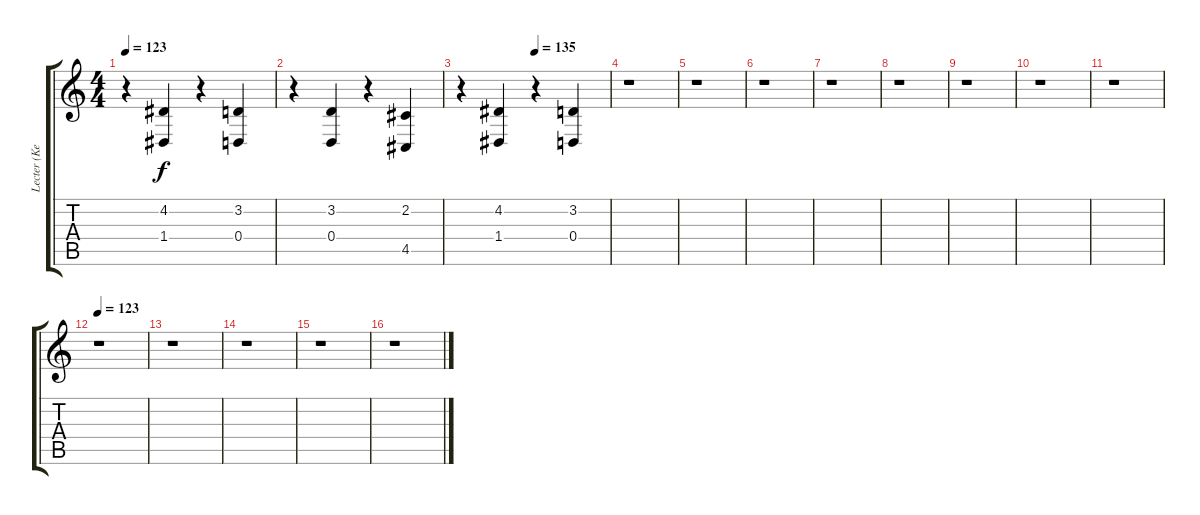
\track ("Lecter (KeybExtra)" "Lecter (Ke") {instrument choiraahs}
\staff {score tabs}
\tuning (E4 B3 G3 D3 A2 D2) {hide}
\ts (4 4)
\tempo 123
\clef g2
\ks c
r.4{dy f} (4.2 1.4).4 r.4 (3.2 0.4).4 |
r.4 (3.2 0.4).4 r.4 (2.2 4.5).4 |
\tempo (135 0.5)
r.4 (4.2 1.4).4 r.4 (3.2 0.4).4 |
r.1 |
r.1 |
r.1 |
r.1 |
r.1 |
r.1 |
r.1 |
r.1 |
\tempo 123
r.1 |
r.1 |
r.1 |
r.1 |
r.1
